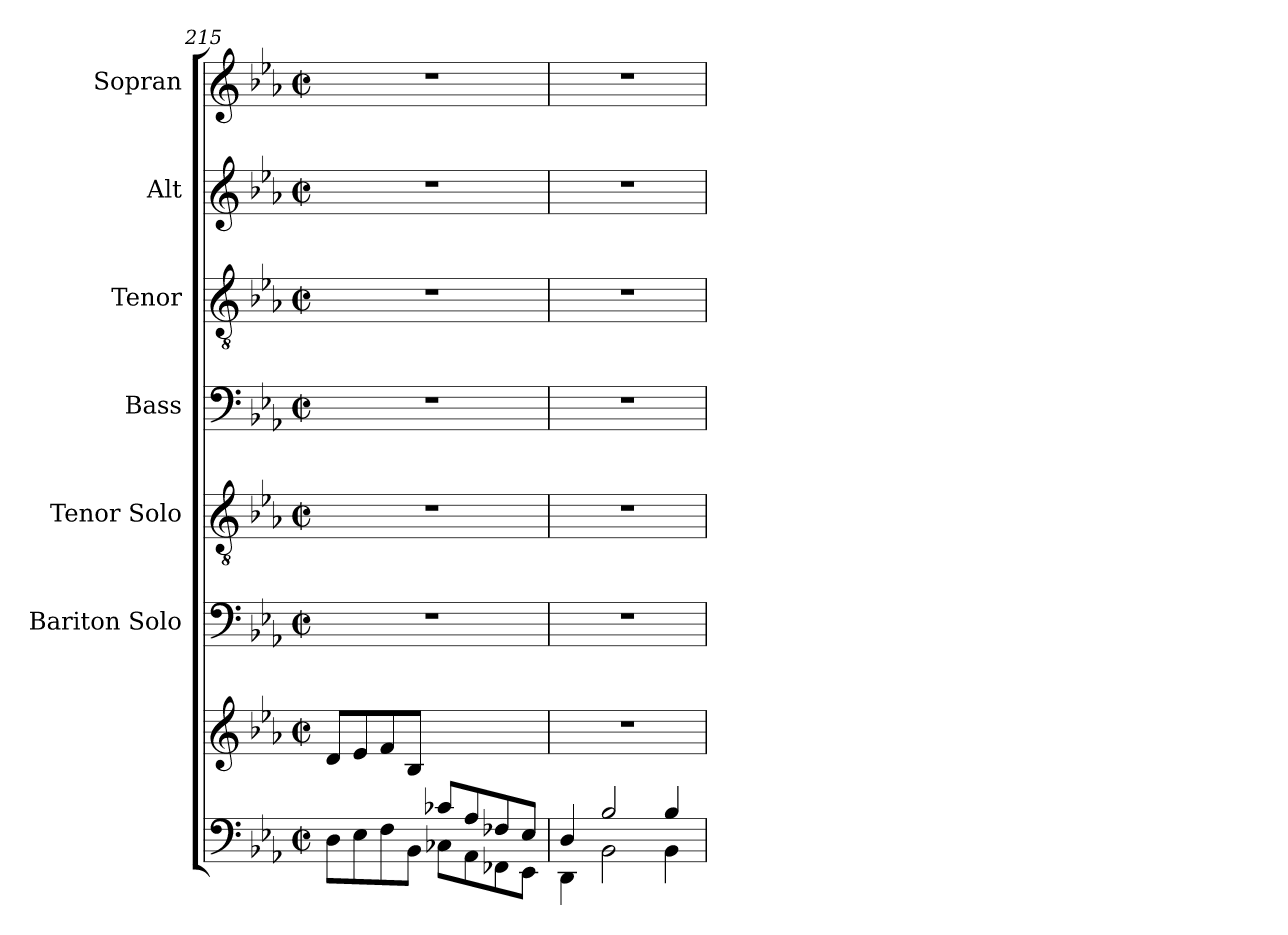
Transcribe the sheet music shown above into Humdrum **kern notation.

**kern	**kern	**kern	**kern	**kern	**kern	**kern	**kern
*part7	*part7	*part6	*part5	*part4	*part3	*part2	*part1
*staff8	*staff7	*staff6	*staff5	*staff4	*staff3	*staff2	*staff1
*	*	*I"Bariton Solo	*I"Tenor Solo	*I"Bass	*I"Tenor	*I"Alt	*I"Sopran
*	*	*	*	*I'B.	*I'T.	*I'A.	*I'S.
*clefF4	*clefG2	*clefF4	*clefGv2	*clefF4	*clefGv2	*clefG2	*clefG2
*k[b-e-a-]	*k[b-e-a-]	*k[b-e-a-]	*k[b-e-a-]	*k[b-e-a-]	*k[b-e-a-]	*k[b-e-a-]	*k[b-e-a-]
*E-:	*E-:	*E-:	*E-:	*E-:	*E-:	*E-:	*E-:
*M2/2	*M2/2	*M2/2	*M2/2	*M2/2	*M2/2	*M2/2	*M2/2
*met(c|)	*met(c|)	*met(c|)	*met(c|)	*met(c|)	*met(c|)	*met(c|)	*met(c|)
=215	=215	=215	=215	=215	=215	=215	=215
*^	*	*	*	*	*	*	*
2ryy	8D\L	8d/L	1r	1r	1r	1r	1r	1r
.	8E-\	8e-/	.	.	.	.	.	.
.	8F\	8f/	.	.	.	.	.	.
.	8BB-\J	8B-/J	.	.	.	.	.	.
8c-X/L	8C-X\L	2ryy	.	.	.	.	.	.
8A-/	8AA-\	.	.	.	.	.	.	.
8F-X/	8FF-X\	.	.	.	.	.	.	.
8E-/J	8EE-\J	.	.	.	.	.	.	.
=216	=216	=216	=216	=216	=216	=216	=216	=216
4D/	4DD\	1r	1r	1r	1r	1r	1r	1r
2B-/	2BB-\	.	.	.	.	.	.	.
4B-/	4BB-\	.	.	.	.	.	.	.
*v	*v	*	*	*	*	*	*	*
=	=	=	=	=	=	=	=
*-	*-	*-	*-	*-	*-	*-	*-
